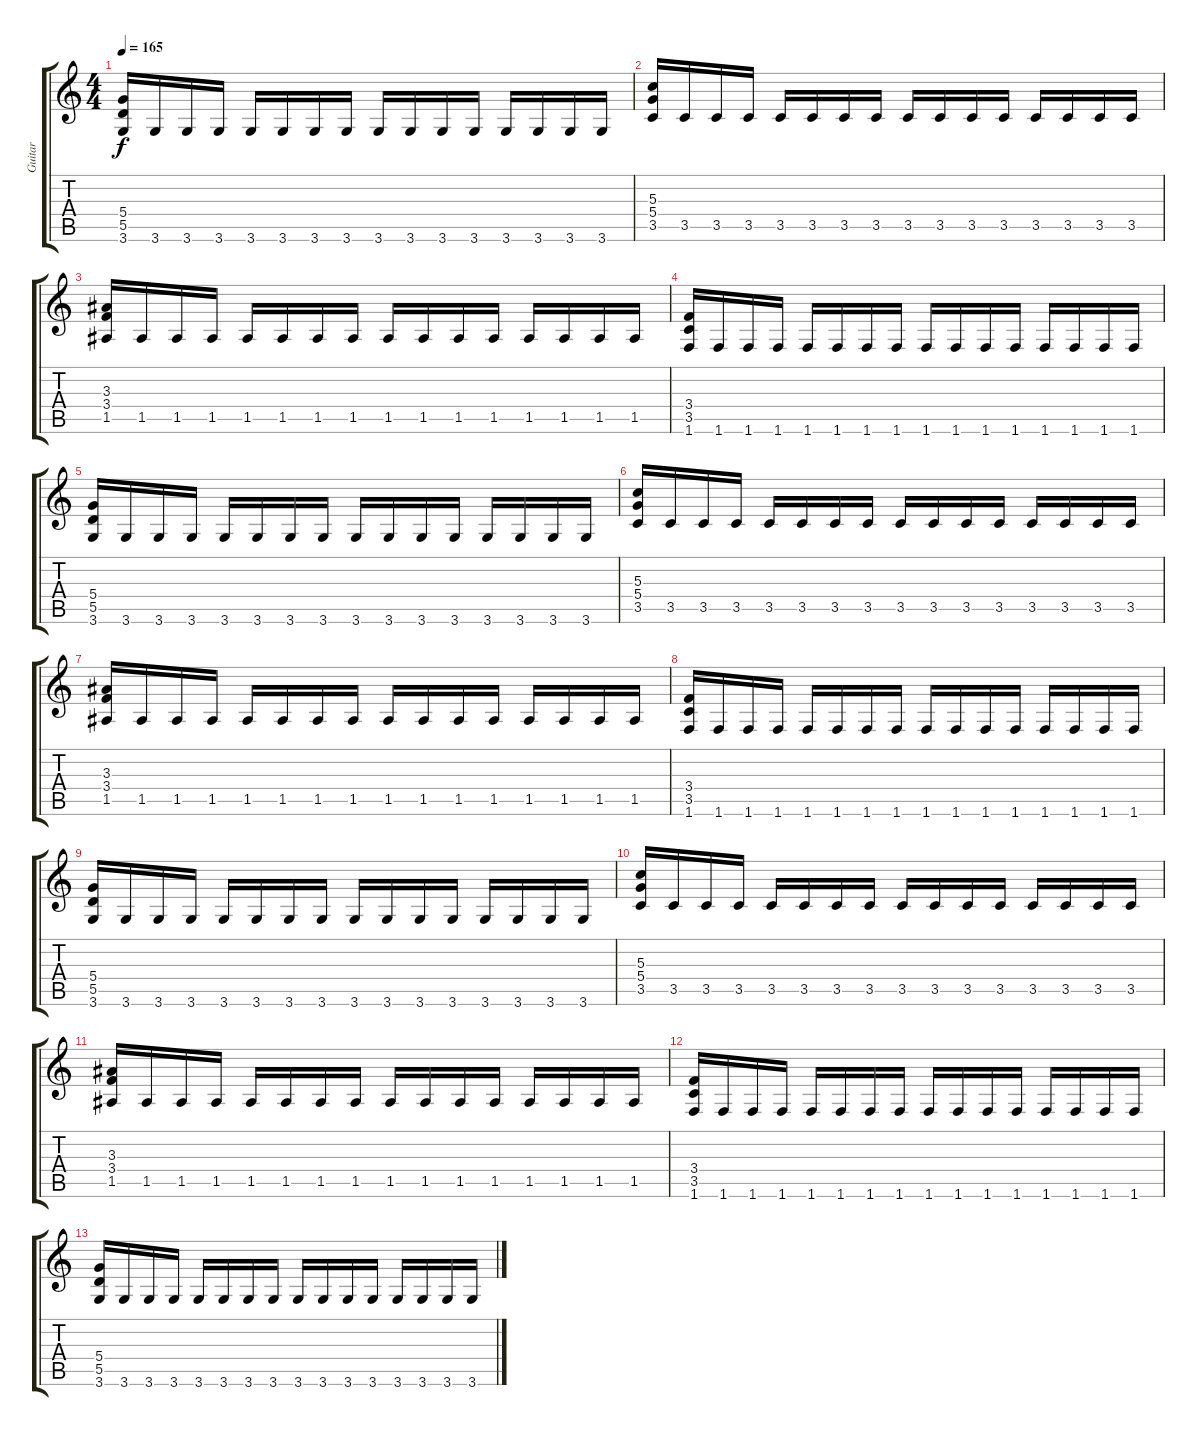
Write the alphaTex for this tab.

\track ("Guitar" "Guitar") {instrument distortionguitar}
\staff {score tabs}
\tuning (E4 B3 G3 D3 A2 E2) {hide}
\ts (4 4)
\tempo 165
\clef g2
\ks c
(5.4 5.5 3.6).16{dy f} 3.6.16 3.6.16 3.6.16 3.6.16 3.6.16 3.6.16 3.6.16 3.6.16 3.6.16 3.6.16 3.6.16 3.6.16 3.6.16 3.6.16 3.6.16 |
(5.3 5.4 3.5).16 3.5.16 3.5.16 3.5.16 3.5.16 3.5.16 3.5.16 3.5.16 3.5.16 3.5.16 3.5.16 3.5.16 3.5.16 3.5.16 3.5.16 3.5.16 |
(3.3 3.4 1.5).16 1.5.16 1.5.16 1.5.16 1.5.16 1.5.16 1.5.16 1.5.16 1.5.16 1.5.16 1.5.16 1.5.16 1.5.16 1.5.16 1.5.16 1.5.16 |
(3.4 3.5 1.6).16 1.6.16 1.6.16 1.6.16 1.6.16 1.6.16 1.6.16 1.6.16 1.6.16 1.6.16 1.6.16 1.6.16 1.6.16 1.6.16 1.6.16 1.6.16 |
(5.4 5.5 3.6).16 3.6.16 3.6.16 3.6.16 3.6.16 3.6.16 3.6.16 3.6.16 3.6.16 3.6.16 3.6.16 3.6.16 3.6.16 3.6.16 3.6.16 3.6.16 |
(5.3 5.4 3.5).16 3.5.16 3.5.16 3.5.16 3.5.16 3.5.16 3.5.16 3.5.16 3.5.16 3.5.16 3.5.16 3.5.16 3.5.16 3.5.16 3.5.16 3.5.16 |
(3.3 3.4 1.5).16 1.5.16 1.5.16 1.5.16 1.5.16 1.5.16 1.5.16 1.5.16 1.5.16 1.5.16 1.5.16 1.5.16 1.5.16 1.5.16 1.5.16 1.5.16 |
(3.4 3.5 1.6).16 1.6.16 1.6.16 1.6.16 1.6.16 1.6.16 1.6.16 1.6.16 1.6.16 1.6.16 1.6.16 1.6.16 1.6.16 1.6.16 1.6.16 1.6.16 |
(5.4 5.5 3.6).16 3.6.16 3.6.16 3.6.16 3.6.16 3.6.16 3.6.16 3.6.16 3.6.16 3.6.16 3.6.16 3.6.16 3.6.16 3.6.16 3.6.16 3.6.16 |
(5.3 5.4 3.5).16 3.5.16 3.5.16 3.5.16 3.5.16 3.5.16 3.5.16 3.5.16 3.5.16 3.5.16 3.5.16 3.5.16 3.5.16 3.5.16 3.5.16 3.5.16 |
(3.3 3.4 1.5).16 1.5.16 1.5.16 1.5.16 1.5.16 1.5.16 1.5.16 1.5.16 1.5.16 1.5.16 1.5.16 1.5.16 1.5.16 1.5.16 1.5.16 1.5.16 |
(3.4 3.5 1.6).16 1.6.16 1.6.16 1.6.16 1.6.16 1.6.16 1.6.16 1.6.16 1.6.16 1.6.16 1.6.16 1.6.16 1.6.16 1.6.16 1.6.16 1.6.16 |
(5.4 5.5 3.6).16 3.6.16 3.6.16 3.6.16 3.6.16 3.6.16 3.6.16 3.6.16 3.6.16 3.6.16 3.6.16 3.6.16 3.6.16 3.6.16 3.6.16 3.6.16
